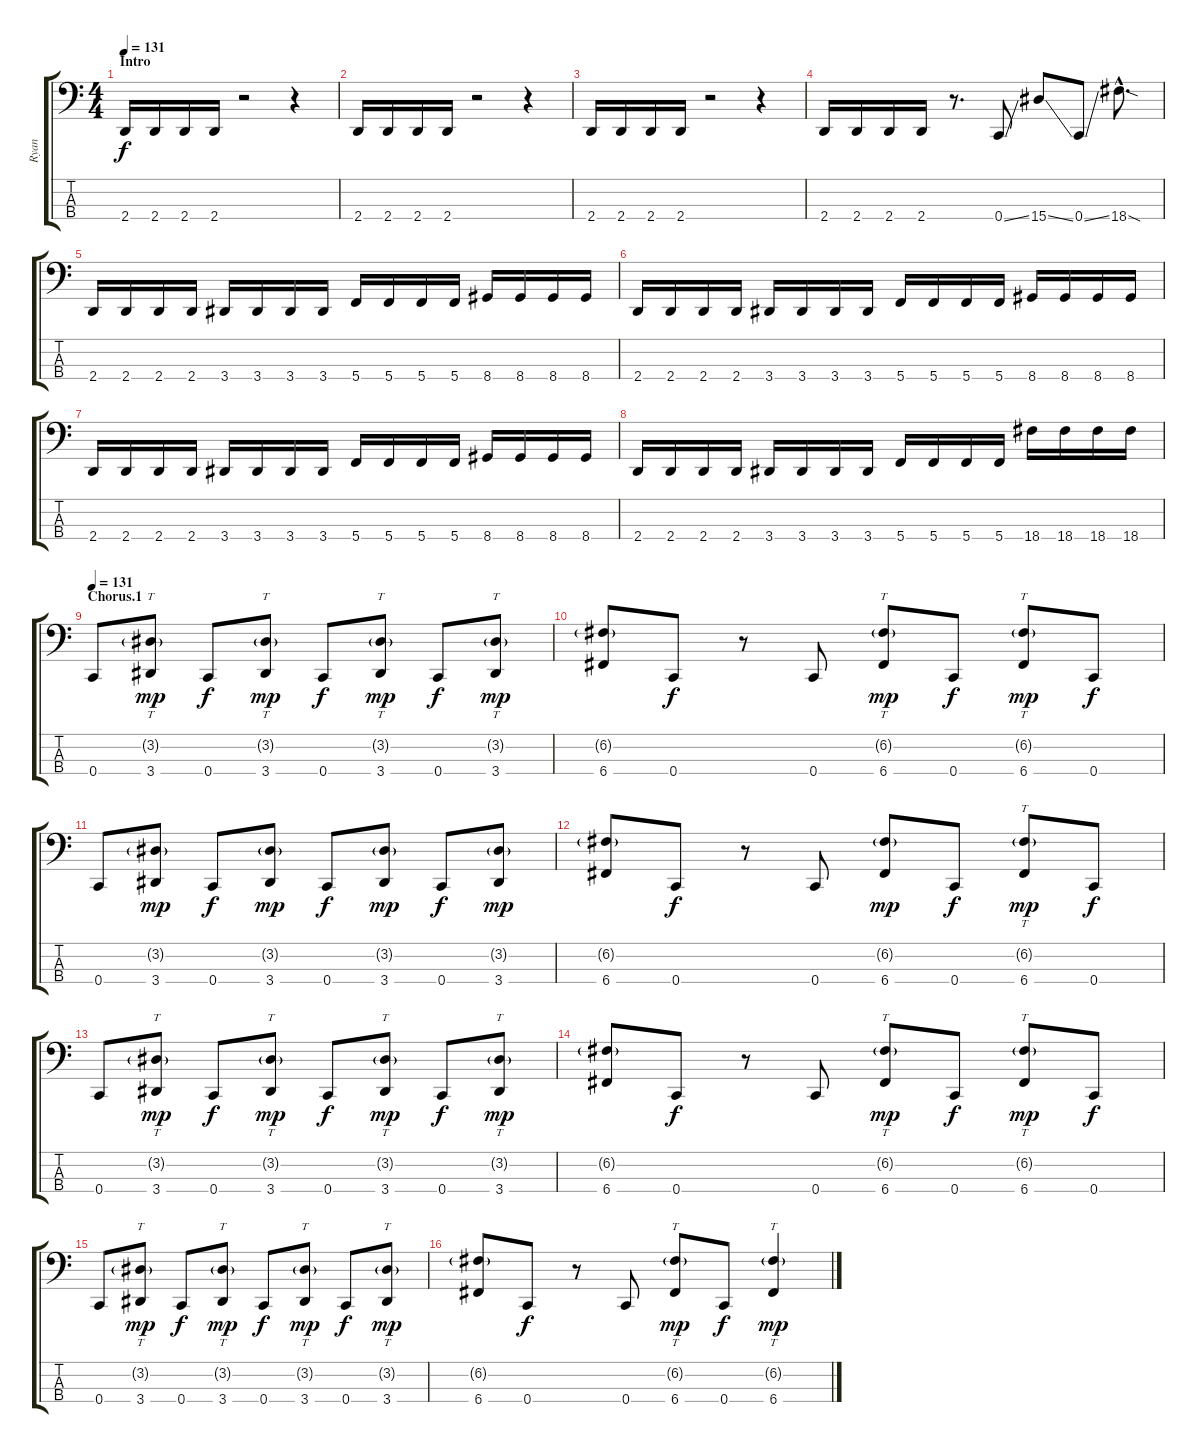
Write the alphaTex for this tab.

\track ("Ryan" "Ryan") {instrument electricbassfinger}
\staff {score tabs}
\tuning (F2 C2 G1 C1) {hide}
\ts (4 4)
\section ("" "Intro")
\tempo 131
\tempo 126
\tempo 131
\clef f4
\ks c
2.4.16{dy f instrument electricbassfinger} 2.4.16 2.4.16 2.4.16 r.2 r.4 |
2.4.16 2.4.16 2.4.16 2.4.16 r.2 r.4 |
2.4.16 2.4.16 2.4.16 2.4.16 r.2 r.4 |
2.4.16 2.4.16 2.4.16 2.4.16 r.8{d} 0.4{ss}.8 15.4{ss}.8 0.4{ss}.8 18.4{sod hac}.8{d} |
2.4.16 2.4.16 2.4.16 2.4.16 3.4.16 3.4.16 3.4.16 3.4.16 5.4.16 5.4.16 5.4.16 5.4.16 8.4.16 8.4.16 8.4.16 8.4.16 |
2.4.16 2.4.16 2.4.16 2.4.16 3.4.16 3.4.16 3.4.16 3.4.16 5.4.16 5.4.16 5.4.16 5.4.16 8.4.16 8.4.16 8.4.16 8.4.16 |
2.4.16 2.4.16 2.4.16 2.4.16 3.4.16 3.4.16 3.4.16 3.4.16 5.4.16 5.4.16 5.4.16 5.4.16 8.4.16 8.4.16 8.4.16 8.4.16 |
2.4.16 2.4.16 2.4.16 2.4.16 3.4.16 3.4.16 3.4.16 3.4.16 5.4.16 5.4.16 5.4.16 5.4.16 18.4.16 18.4.16 18.4.16 18.4.16 |
\section ("" "Chorus.1 ")
\tempo 131
0.4.8 (3.2{g} 3.4).8{tt dy mp} 0.4.8{dy f} (3.2{g} 3.4).8{tt dy mp} 0.4.8{dy f} (3.2{g} 3.4).8{tt dy mp} 0.4.8{dy f} (3.2{g} 3.4).8{tt dy mp} |
(6.2{g} 6.4).8 0.4.8{dy f} r.8 0.4.8 (6.2{g} 6.4).8{tt dy mp} 0.4.8{dy f} (6.2{g} 6.4).8{tt dy mp} 0.4.8{dy f} |
0.4.8 (3.2{g} 3.4).8{dy mp} 0.4.8{dy f} (3.2{g} 3.4).8{dy mp} 0.4.8{dy f} (3.2{g} 3.4).8{dy mp} 0.4.8{dy f} (3.2{g} 3.4).8{dy mp} |
(6.2{g} 6.4).8 0.4.8{dy f} r.8 0.4.8 (6.2{g} 6.4).8{dy mp} 0.4.8{dy f} (6.2{g} 6.4).8{tt dy mp} 0.4.8{dy f} |
0.4.8 (3.2{g} 3.4).8{tt dy mp} 0.4.8{dy f} (3.2{g} 3.4).8{tt dy mp} 0.4.8{dy f} (3.2{g} 3.4).8{tt dy mp} 0.4.8{dy f} (3.2{g} 3.4).8{tt dy mp} |
(6.2{g} 6.4).8 0.4.8{dy f} r.8 0.4.8 (6.2{g} 6.4).8{tt dy mp} 0.4.8{dy f} (6.2{g} 6.4).8{tt dy mp} 0.4.8{dy f} |
0.4.8 (3.2{g} 3.4).8{tt dy mp} 0.4.8{dy f} (3.2{g} 3.4).8{tt dy mp} 0.4.8{dy f} (3.2{g} 3.4).8{tt dy mp} 0.4.8{dy f} (3.2{g} 3.4).8{tt dy mp} |
(6.2{g} 6.4).8 0.4.8{dy f} r.8 0.4.8 (6.2{g} 6.4).8{tt dy mp} 0.4.8{dy f} (6.2{g} 6.4).4{tt dy mp}
